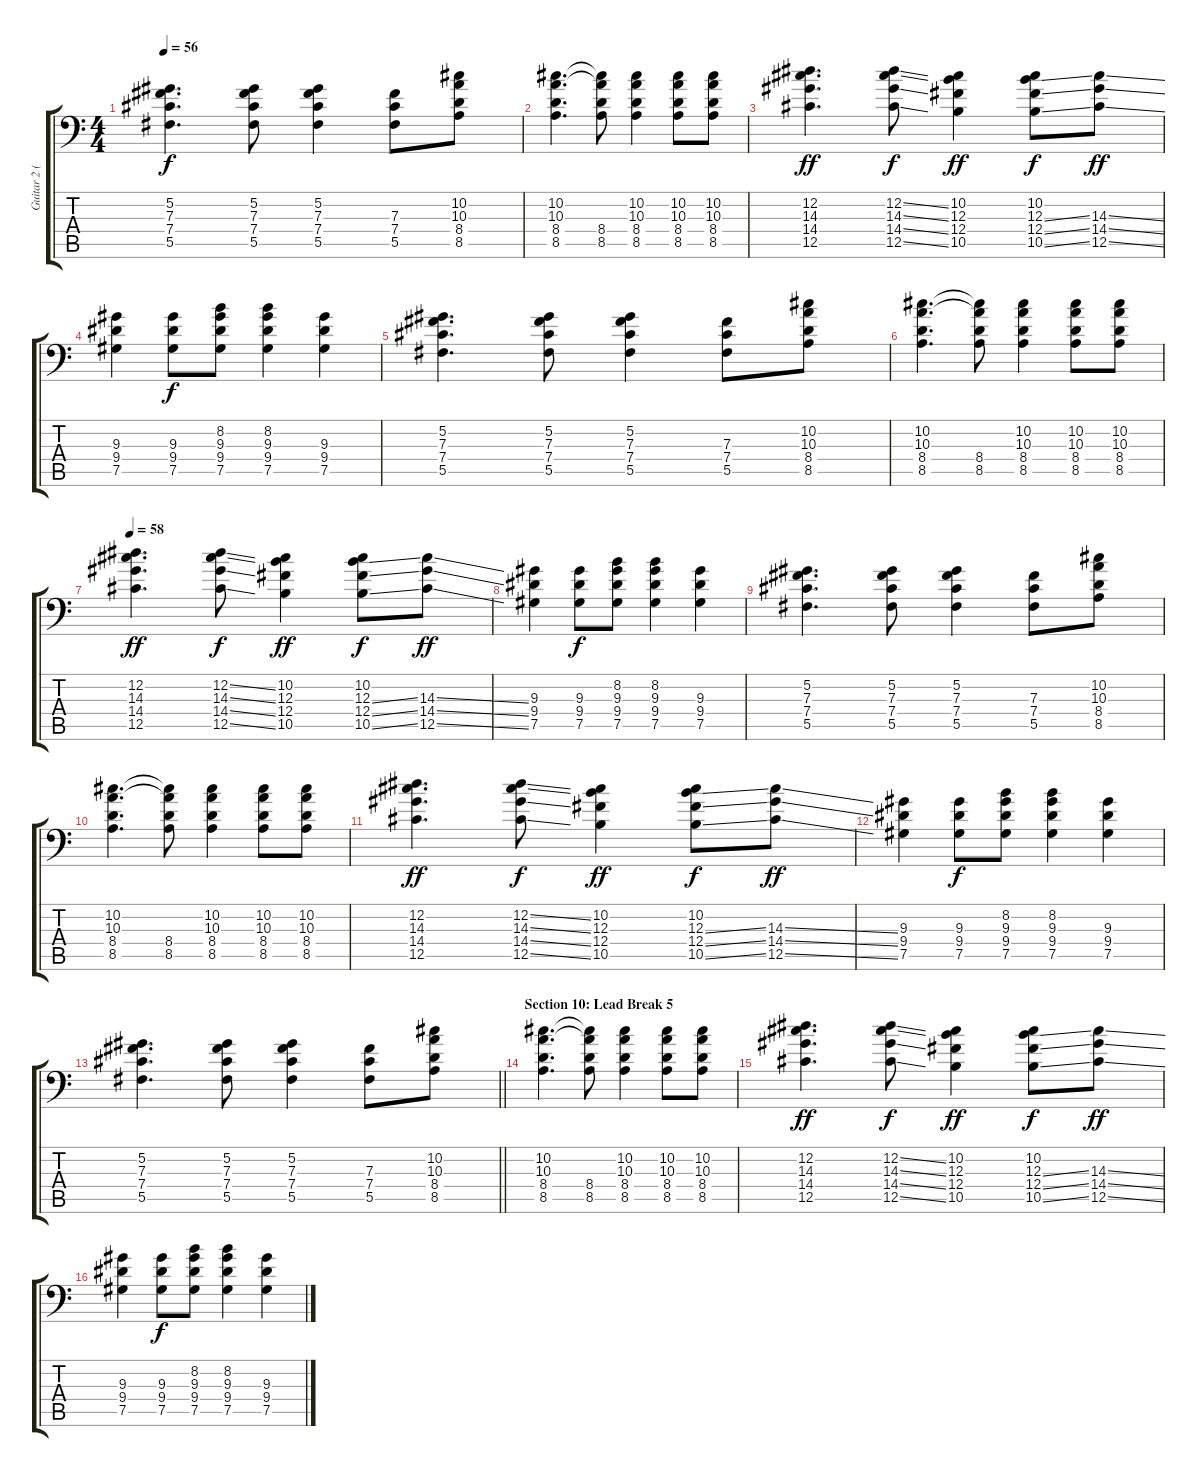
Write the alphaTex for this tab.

\track ("Guitar 2 (Distortion)" "Guitar 2 (") {instrument distortionguitar}
\staff {score tabs}
\tuning (Ab3 Eb3 B2 Gb2 Db2 Ab1) {hide}
\ts (4 4)
\tempo 56
\clef f4
\ks c
(5.2 7.3 7.4 5.5).4{d dy f} (5.2 7.3 7.4 5.5).8 (5.2 7.3 7.4 5.5).4 (7.3 7.4 5.5).8 (10.2 10.3 8.4 8.5).8 |
(10.2 10.3 8.4 8.5).4{d} (10.2{t} 10.3{t} 8.4 8.5).8 (10.2 10.3 8.4 8.5).4 (10.2 10.3 8.4 8.5).8 (10.2 10.3 8.4 8.5).8 |
(12.2 14.3 14.4 12.5).4{d dy ff} (12.2{ss} 14.3{ss} 14.4{ss} 12.5{ss}).8{dy f} (10.2 12.3 12.4 10.5).4{dy ff} (10.2 12.3{ss} 12.4{ss} 10.5{ss}).8{dy f} (14.3{ss} 14.4{ss} 12.5{ss}).8{dy ff} |
(9.3 9.4 7.5).4 (9.3 9.4 7.5).8{dy f} (8.2 9.3 9.4 7.5).8 (8.2 9.3 9.4 7.5).4 (9.3 9.4 7.5).4 |
(5.2 7.3 7.4 5.5).4{d} (5.2 7.3 7.4 5.5).8 (5.2 7.3 7.4 5.5).4 (7.3 7.4 5.5).8 (10.2 10.3 8.4 8.5).8 |
(10.2 10.3 8.4 8.5).4{d} (10.2{t} 10.3{t} 8.4 8.5).8 (10.2 10.3 8.4 8.5).4 (10.2 10.3 8.4 8.5).8 (10.2 10.3 8.4 8.5).8 |
\tempo 58
(12.2 14.3 14.4 12.5).4{d dy ff} (12.2{ss} 14.3{ss} 14.4{ss} 12.5{ss}).8{dy f} (10.2 12.3 12.4 10.5).4{dy ff} (10.2 12.3{ss} 12.4{ss} 10.5{ss}).8{dy f} (14.3{ss} 14.4{ss} 12.5{ss}).8{dy ff} |
(9.3 9.4 7.5).4 (9.3 9.4 7.5).8{dy f} (8.2 9.3 9.4 7.5).8 (8.2 9.3 9.4 7.5).4 (9.3 9.4 7.5).4 |
(5.2 7.3 7.4 5.5).4{d} (5.2 7.3 7.4 5.5).8 (5.2 7.3 7.4 5.5).4 (7.3 7.4 5.5).8 (10.2 10.3 8.4 8.5).8 |
(10.2 10.3 8.4 8.5).4{d} (10.2{t} 10.3{t} 8.4 8.5).8 (10.2 10.3 8.4 8.5).4 (10.2 10.3 8.4 8.5).8 (10.2 10.3 8.4 8.5).8 |
(12.2 14.3 14.4 12.5).4{d dy ff} (12.2{ss} 14.3{ss} 14.4{ss} 12.5{ss}).8{dy f} (10.2 12.3 12.4 10.5).4{dy ff} (10.2 12.3{ss} 12.4{ss} 10.5{ss}).8{dy f} (14.3{ss} 14.4{ss} 12.5{ss}).8{dy ff} |
(9.3 9.4 7.5).4 (9.3 9.4 7.5).8{dy f} (8.2 9.3 9.4 7.5).8 (8.2 9.3 9.4 7.5).4 (9.3 9.4 7.5).4 |
\barLineRight lightlight
(5.2 7.3 7.4 5.5).4{d} (5.2 7.3 7.4 5.5).8 (5.2 7.3 7.4 5.5).4 (7.3 7.4 5.5).8 (10.2 10.3 8.4 8.5).8 |
\section ("" "Section 10: Lead Break 5")
(10.2 10.3 8.4 8.5).4{d} (10.2{t} 10.3{t} 8.4 8.5).8 (10.2 10.3 8.4 8.5).4 (10.2 10.3 8.4 8.5).8 (10.2 10.3 8.4 8.5).8 |
(12.2 14.3 14.4 12.5).4{d dy ff} (12.2{ss} 14.3{ss} 14.4{ss} 12.5{ss}).8{dy f} (10.2 12.3 12.4 10.5).4{dy ff} (10.2 12.3{ss} 12.4{ss} 10.5{ss}).8{dy f} (14.3{ss} 14.4{ss} 12.5{ss}).8{dy ff} |
(9.3 9.4 7.5).4 (9.3 9.4 7.5).8{dy f} (8.2 9.3 9.4 7.5).8 (8.2 9.3 9.4 7.5).4 (9.3 9.4 7.5).4
